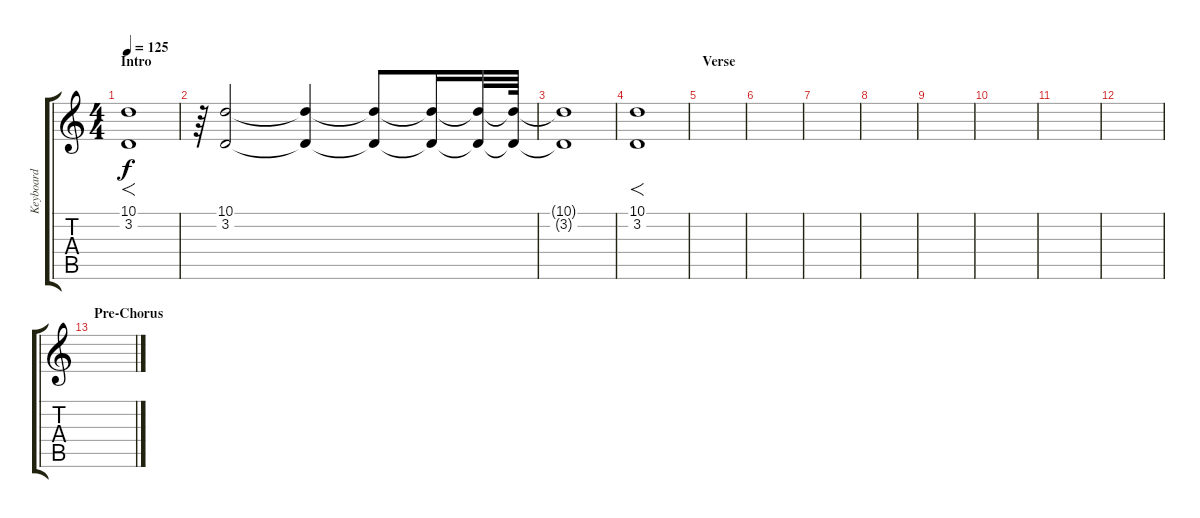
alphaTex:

\track ("Keyboard" "Keyboard") {instrument stringensemble1}
\staff {score tabs}
\tuning (E4 B3 G3 D3 A2 D2) {hide}
\ts (4 4)
\section ("" "Intro")
\tempo 125
\clef g2
\ks c
(10.1 3.2).1{f dy f instrument stringensemble1} |
r.64{volume 0} (10.1 3.2).2{volume 10} (10.1{t} 3.2{t}).4 (10.1{t} 3.2{t}).8 (10.1{t} 3.2{t}).16 (10.1{t} 3.2{t}).32 (10.1{t} 3.2{t}).64 |
(10.1{t} 3.2{t}).1 |
(10.1 3.2).1{f} |
\section ("" "Verse")
|
|
|
|
|
|
|
|
\section ("" "Pre-Chorus")
